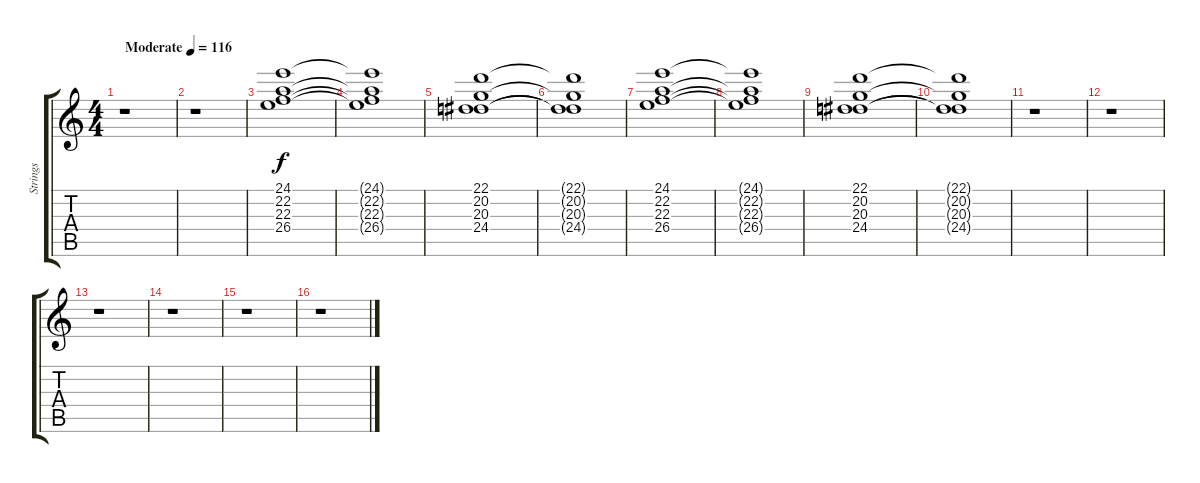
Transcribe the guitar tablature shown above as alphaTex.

\track ("Strings" "Strings") {instrument stringensemble1}
\staff {score tabs}
\tuning (E4 B3 G3 D3 A2 E2) {hide}
\ts (4 4)
\tempo (116 "Moderate")
\clef g2
\ks c
r.1{dy f instrument stringensemble1} |
r.1 |
(24.1 22.2 22.3 26.4).1 |
(24.1{t} 22.2{t} 22.3{t} 26.4{t}).1 |
(22.1 20.2 20.3 24.4).1 |
(22.1{t} 20.2{t} 20.3{t} 24.4{t}).1 |
(24.1 22.2 22.3 26.4).1 |
(24.1{t} 22.2{t} 22.3{t} 26.4{t}).1 |
(22.1 20.2 20.3 24.4).1 |
(22.1{t} 20.2{t} 20.3{t} 24.4{t}).1 |
r.1 |
r.1 |
r.1 |
r.1 |
r.1 |
r.1
